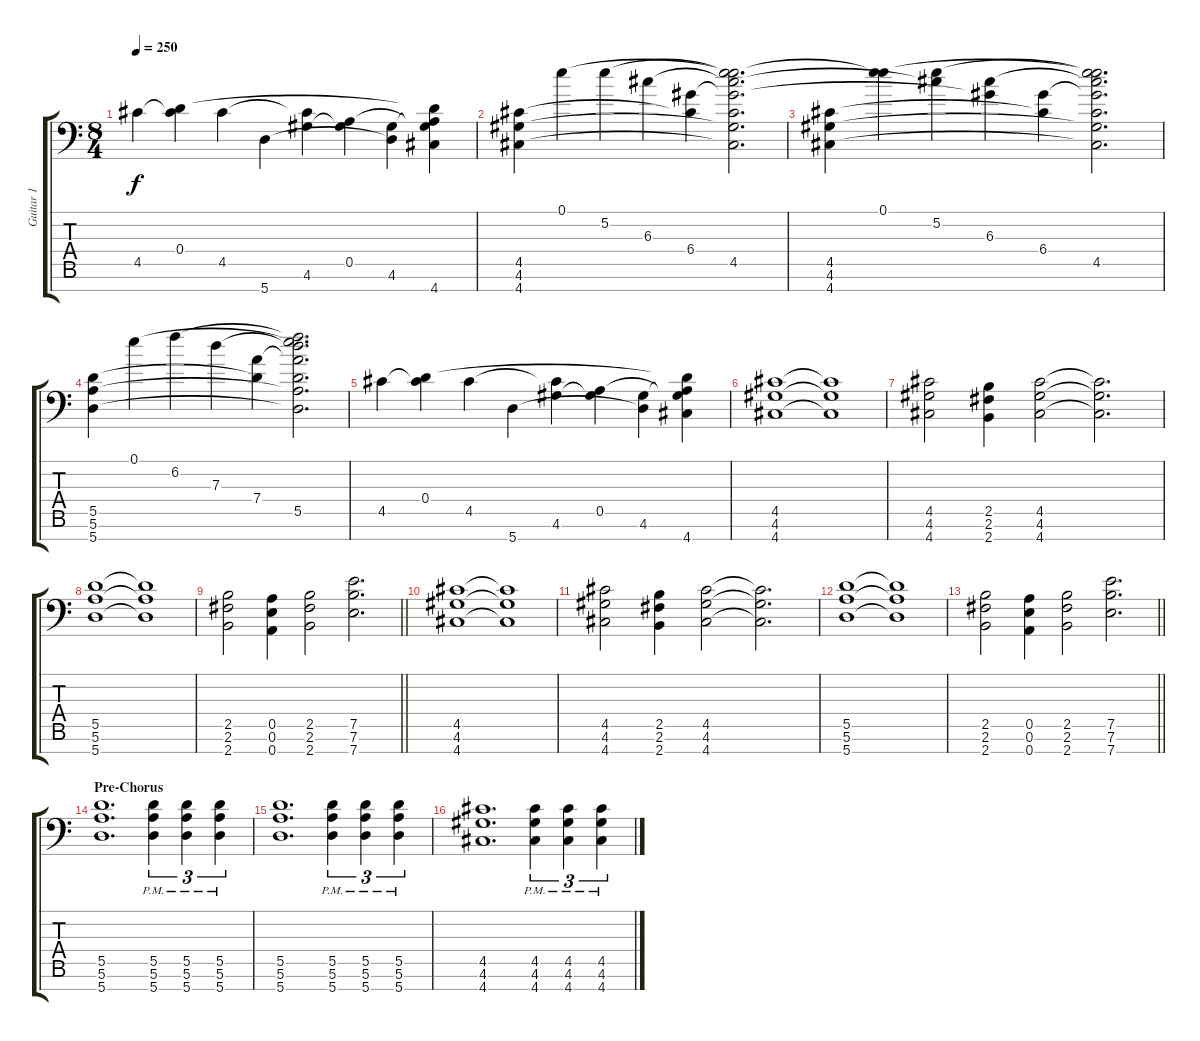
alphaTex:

\track ("Guitar 1" "Guitar 1") {instrument distortionguitar}
\staff {score tabs}
\tuning (E4 B3 G3 D3 A2 E2 A1) {hide}
\ts (8 4)
\tempo 250
\clef f4
\ks c
4.5.4{dy f} (0.4 4.5{t}).4 4.5.4 5.7.4 (4.5{t} 4.6).4 (0.5 4.6{t}).4 (4.6 5.7{t}).4 (0.4{t} 0.5{t} 4.6{t} 4.7).4 |
(4.5 4.6 4.7).4 0.1.4 5.2.4 6.3.4 (6.4 4.5{t}).4 (0.1{t} 5.2{t} 6.3{t} 6.4{t} 4.5 4.6{t} 4.7{t}).2{d} |
(4.5 4.6 4.7).4 (0.1 5.2{t}).4 (5.2 6.3{t}).4 (6.3 6.4{t}).4 (6.4 4.5{t}).4 (0.1{t} 5.2{t} 6.3{t} 6.4{t} 4.5 4.6{t} 4.7{t}).2{d} |
(5.5 5.6 5.7).4 0.1.4 6.2.4 7.3.4 (7.4 5.5{t}).4 (0.1{t} 6.2{t} 7.3{t} 7.4{t} 5.5 5.6{t} 5.7{t}).2{d} |
4.5.4 (0.4 4.5{t}).4 4.5.4 5.7.4 (4.5{t} 4.6).4 (0.5 4.6{t}).4 (4.6 5.7{t}).4 (0.4{t} 0.5{t} 4.6{t} 4.7).4 |
(4.5 4.6 4.7).1 (4.5{t} 4.6{t} 4.7{t}).1 |
(4.5 4.6 4.7).2 (2.5 2.6 2.7).4 (4.5 4.6 4.7).2 (4.5{t} 4.6{t} 4.7{t}).2{d} |
(5.5 5.6 5.7).1 (5.5{t} 5.6{t} 5.7{t}).1 |
\barLineRight lightlight
(2.5 2.6 2.7).2 (0.5 0.6 0.7).4 (2.5 2.6 2.7).2 (7.5 7.6 7.7).2{d} |
(4.5 4.6 4.7).1 (4.5{t} 4.6{t} 4.7{t}).1 |
(4.5 4.6 4.7).2 (2.5 2.6 2.7).4 (4.5 4.6 4.7).2 (4.5{t} 4.6{t} 4.7{t}).2{d} |
(5.5 5.6 5.7).1 (5.5{t} 5.6{t} 5.7{t}).1 |
\barLineRight lightlight
(2.5 2.6 2.7).2 (0.5 0.6 0.7).4 (2.5 2.6 2.7).2 (7.5 7.6 7.7).2{d} |
\section ("" "Pre-Chorus")
(5.5 5.6 5.7).1{d volume 14} (5.5{pm} 5.6{pm} 5.7{pm}).4{tu (3 2)} (5.5{pm} 5.6{pm} 5.7{pm}).4{tu (3 2)} (5.5{pm} 5.6{pm} 5.7{pm}).4{tu (3 2)} |
(5.5 5.6 5.7).1{d} (5.5{pm} 5.6{pm} 5.7{pm}).4{tu (3 2)} (5.5{pm} 5.6{pm} 5.7{pm}).4{tu (3 2)} (5.5{pm} 5.6{pm} 5.7{pm}).4{tu (3 2)} |
(4.5 4.6 4.7).1{d} (4.5{pm} 4.6{pm} 4.7{pm}).4{tu (3 2)} (4.5{pm} 4.6{pm} 4.7{pm}).4{tu (3 2)} (4.5{pm} 4.6{pm} 4.7{pm}).4{tu (3 2)}
